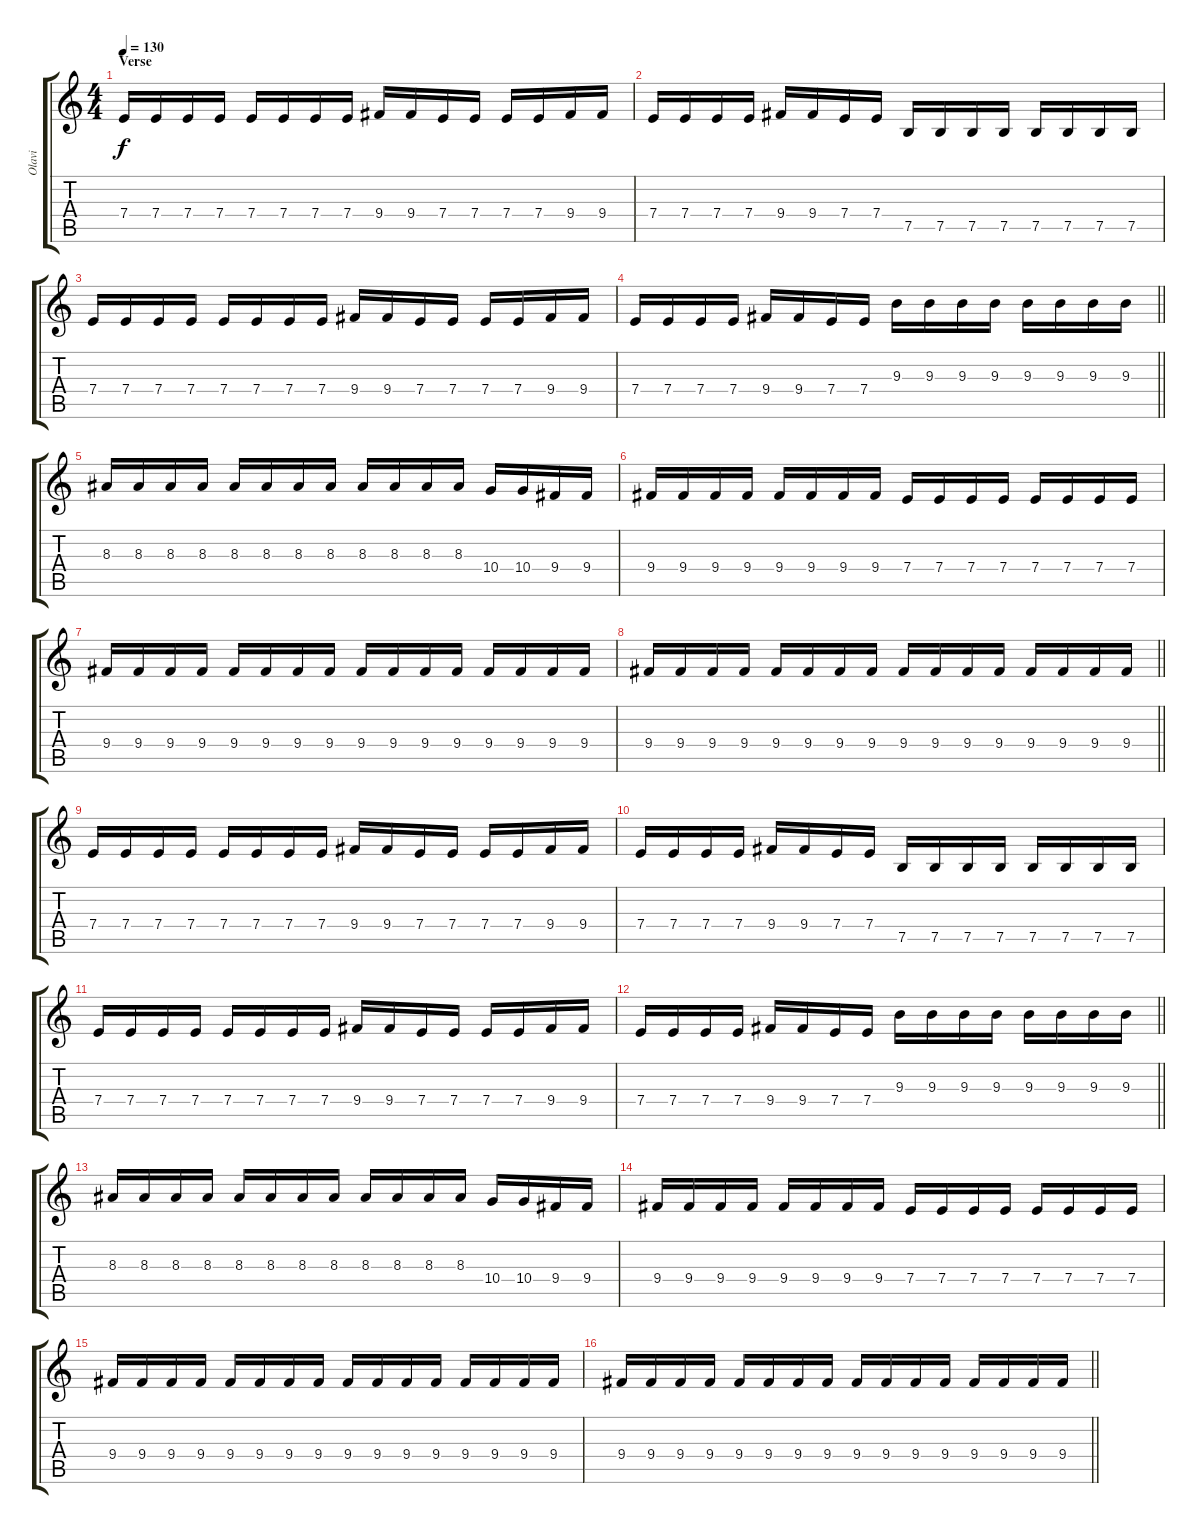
\track ("Olavi" "Olavi") {instrument distortionguitar}
\staff {score tabs}
\tuning (B3 Gb3 D3 A2 E2 B1) {hide}
\ts (4 4)
\section ("" "Verse")
\tempo 130
\clef g2
\ks c
7.4.16{dy f volume 15} 7.4.16 7.4.16 7.4.16 7.4.16 7.4.16 7.4.16 7.4.16 9.4.16 9.4.16 7.4.16 7.4.16 7.4.16 7.4.16 9.4.16 9.4.16 |
7.4.16 7.4.16 7.4.16 7.4.16 9.4.16 9.4.16 7.4.16 7.4.16 7.5.16 7.5.16 7.5.16 7.5.16 7.5.16 7.5.16 7.5.16 7.5.16 |
7.4.16 7.4.16 7.4.16 7.4.16 7.4.16 7.4.16 7.4.16 7.4.16 9.4.16 9.4.16 7.4.16 7.4.16 7.4.16 7.4.16 9.4.16 9.4.16 |
\barLineRight lightlight
7.4.16 7.4.16 7.4.16 7.4.16 9.4.16 9.4.16 7.4.16 7.4.16 9.3.16 9.3.16 9.3.16 9.3.16 9.3.16 9.3.16 9.3.16 9.3.16 |
\section ("" "")
8.3.16 8.3.16 8.3.16 8.3.16 8.3.16 8.3.16 8.3.16 8.3.16 8.3.16 8.3.16 8.3.16 8.3.16 10.4.16 10.4.16 9.4.16 9.4.16 |
9.4.16 9.4.16 9.4.16 9.4.16 9.4.16 9.4.16 9.4.16 9.4.16 7.4.16 7.4.16 7.4.16 7.4.16 7.4.16 7.4.16 7.4.16 7.4.16 |
9.4.16 9.4.16 9.4.16 9.4.16 9.4.16 9.4.16 9.4.16 9.4.16 9.4.16 9.4.16 9.4.16 9.4.16 9.4.16 9.4.16 9.4.16 9.4.16 |
\barLineRight lightlight
9.4.16 9.4.16 9.4.16 9.4.16 9.4.16 9.4.16 9.4.16 9.4.16 9.4.16 9.4.16 9.4.16 9.4.16 9.4.16 9.4.16 9.4.16 9.4.16 |
\section ("" "")
7.4.16 7.4.16 7.4.16 7.4.16 7.4.16 7.4.16 7.4.16 7.4.16 9.4.16 9.4.16 7.4.16 7.4.16 7.4.16 7.4.16 9.4.16 9.4.16 |
7.4.16 7.4.16 7.4.16 7.4.16 9.4.16 9.4.16 7.4.16 7.4.16 7.5.16 7.5.16 7.5.16 7.5.16 7.5.16 7.5.16 7.5.16 7.5.16 |
7.4.16 7.4.16 7.4.16 7.4.16 7.4.16 7.4.16 7.4.16 7.4.16 9.4.16 9.4.16 7.4.16 7.4.16 7.4.16 7.4.16 9.4.16 9.4.16 |
\barLineRight lightlight
7.4.16 7.4.16 7.4.16 7.4.16 9.4.16 9.4.16 7.4.16 7.4.16 9.3.16 9.3.16 9.3.16 9.3.16 9.3.16 9.3.16 9.3.16 9.3.16 |
\section ("" "")
8.3.16 8.3.16 8.3.16 8.3.16 8.3.16 8.3.16 8.3.16 8.3.16 8.3.16 8.3.16 8.3.16 8.3.16 10.4.16 10.4.16 9.4.16 9.4.16 |
9.4.16 9.4.16 9.4.16 9.4.16 9.4.16 9.4.16 9.4.16 9.4.16 7.4.16 7.4.16 7.4.16 7.4.16 7.4.16 7.4.16 7.4.16 7.4.16 |
9.4.16 9.4.16 9.4.16 9.4.16 9.4.16 9.4.16 9.4.16 9.4.16 9.4.16 9.4.16 9.4.16 9.4.16 9.4.16 9.4.16 9.4.16 9.4.16 |
\barLineRight lightlight
9.4.16 9.4.16 9.4.16 9.4.16 9.4.16 9.4.16 9.4.16 9.4.16 9.4.16 9.4.16 9.4.16 9.4.16 9.4.16 9.4.16 9.4.16 9.4.16
